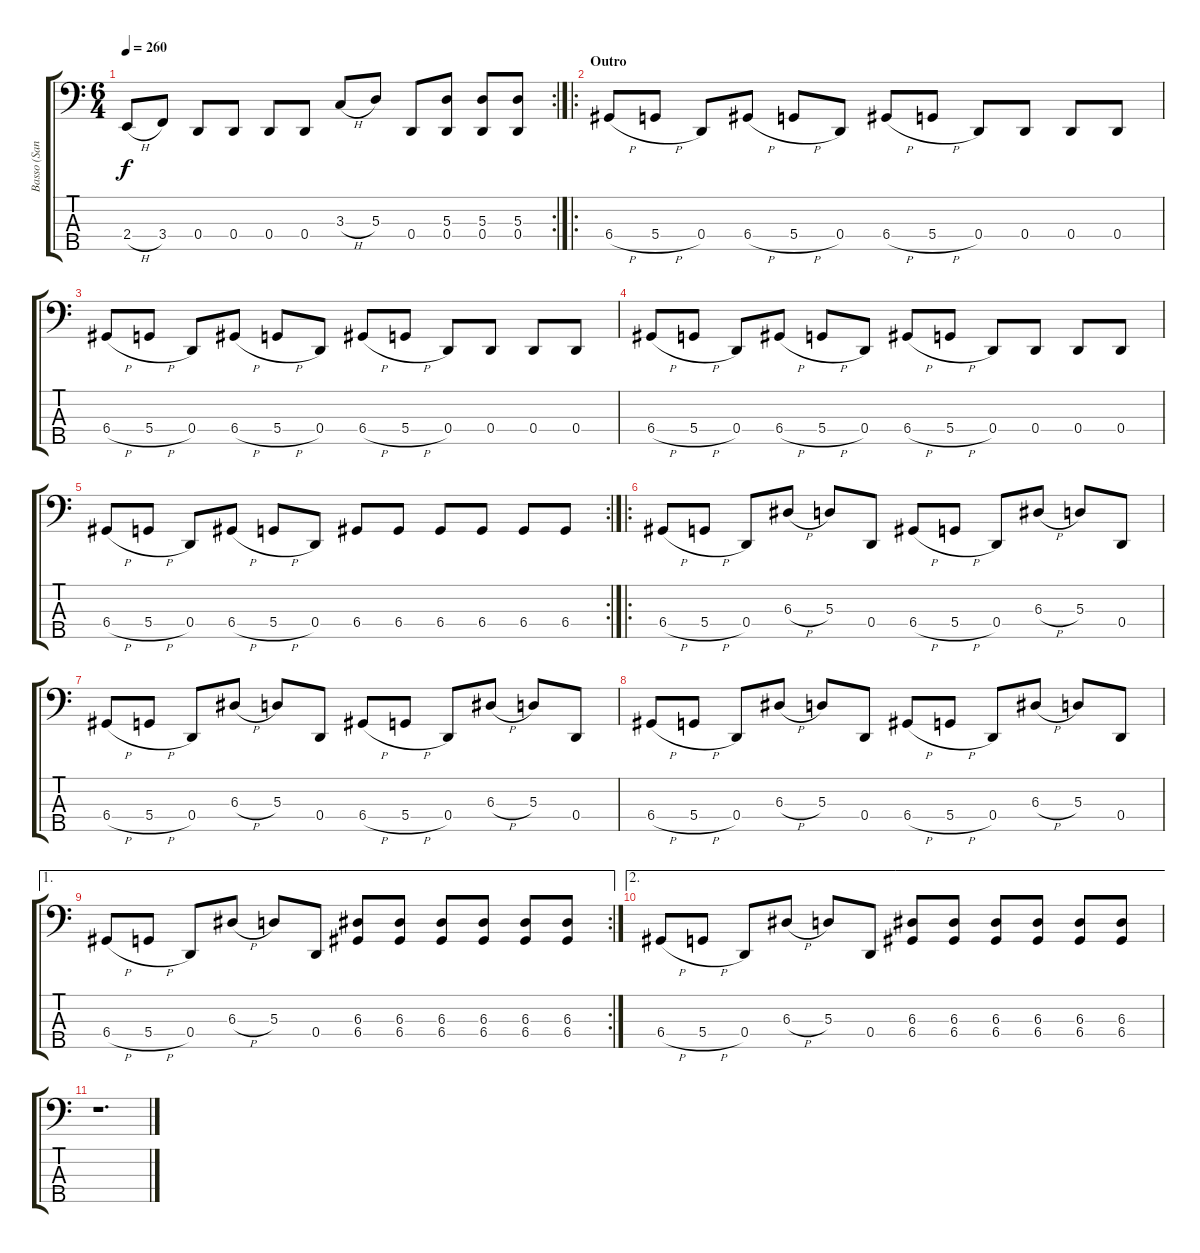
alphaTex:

\track ("Basso (Santtu)" "Basso (San") {instrument electricbasspick}
\staff {score tabs}
\tuning (G2 D2 A1 D1 A0) {hide}
\rc 2
\ts (6 4)
\tempo 260
\clef f4
\ks c
2.4{h}.8{dy f} 3.4.8 0.4.8 0.4.8 0.4.8 0.4.8 3.3{h}.8 5.3.8 0.4.8 (5.3 0.4).8 (5.3 0.4).8 (5.3 0.4).8 |
\ro
\section ("" "Outro")
6.4{h}.8 5.4{h}.8 0.4.8 6.4{h}.8 5.4{h}.8 0.4.8 6.4{h}.8 5.4{h}.8 0.4.8 0.4.8 0.4.8 0.4.8 |
6.4{h}.8 5.4{h}.8 0.4.8 6.4{h}.8 5.4{h}.8 0.4.8 6.4{h}.8 5.4{h}.8 0.4.8 0.4.8 0.4.8 0.4.8 |
6.4{h}.8 5.4{h}.8 0.4.8 6.4{h}.8 5.4{h}.8 0.4.8 6.4{h}.8 5.4{h}.8 0.4.8 0.4.8 0.4.8 0.4.8 |
\rc 2
6.4{h}.8 5.4{h}.8 0.4.8 6.4{h}.8 5.4{h}.8 0.4.8 6.4.8 6.4.8 6.4.8 6.4.8 6.4.8 6.4.8 |
\ro
6.4{h}.8 5.4{h}.8 0.4.8 6.3{h}.8 5.3.8 0.4.8 6.4{h}.8 5.4{h}.8 0.4.8 6.3{h}.8 5.3.8 0.4.8 |
6.4{h}.8 5.4{h}.8 0.4.8 6.3{h}.8 5.3.8 0.4.8 6.4{h}.8 5.4{h}.8 0.4.8 6.3{h}.8 5.3.8 0.4.8 |
6.4{h}.8 5.4{h}.8 0.4.8 6.3{h}.8 5.3.8 0.4.8 6.4{h}.8 5.4{h}.8 0.4.8 6.3{h}.8 5.3.8 0.4.8 |
\ae 1
\rc 2
6.4{h}.8 5.4{h}.8 0.4.8 6.3{h}.8 5.3.8 0.4.8 (6.3 6.4).8 (6.3 6.4).8 (6.3 6.4).8 (6.3 6.4).8 (6.3 6.4).8 (6.3 6.4).8 |
\ae 2
6.4{h}.8 5.4{h}.8 0.4.8 6.3{h}.8 5.3.8 0.4.8 (6.3 6.4).8 (6.3 6.4).8 (6.3 6.4).8 (6.3 6.4).8 (6.3 6.4).8 (6.3 6.4).8 |
r.1{d}
